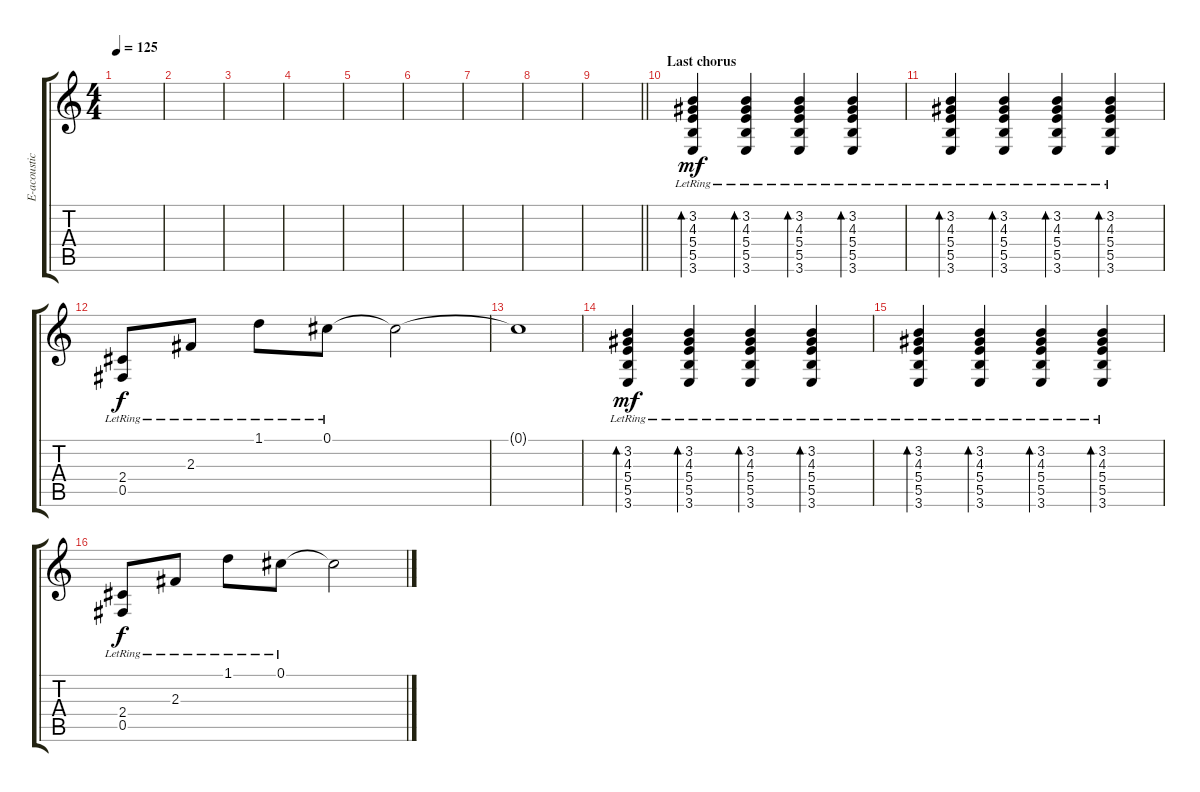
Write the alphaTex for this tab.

\track ("E-acoustic" "E-acoustic") {instrument electricguitarjazz}
\staff {score tabs}
\tuning (Db4 Ab3 E3 B2 Gb2 Db2) {hide}
\ts (4 4)
\tempo 125
\clef g2
\ks c
|
|
|
|
|
|
|
|
\barLineRight lightlight
|
\section ("" "Last chorus")
(3.2{lr} 4.3{lr} 5.4{lr} 5.5{lr} 3.6{lr}).4{bd 30 dy mf} (3.2{lr} 4.3{lr} 5.4{lr} 5.5{lr} 3.6{lr}).4{bd 30} (3.2{lr} 4.3{lr} 5.4{lr} 5.5{lr} 3.6{lr}).4{bd 30} (3.2{lr} 4.3{lr} 5.4{lr} 5.5{lr} 3.6{lr}).4{bd 30} |
(3.2{lr} 4.3{lr} 5.4{lr} 5.5{lr} 3.6{lr}).4{bd 30} (3.2{lr} 4.3{lr} 5.4{lr} 5.5{lr} 3.6{lr}).4{bd 30} (3.2{lr} 4.3{lr} 5.4{lr} 5.5{lr} 3.6{lr}).4{bd 30} (3.2{lr} 4.3{lr} 5.4{lr} 5.5{lr} 3.6{lr}).4{bd 30} |
(2.4{lr} 0.5{lr}).8{dy f} 2.3{lr}.8 1.1{lr}.8 0.1{lr}.8 0.1{t}.2 |
0.1{t}.1 |
(3.2{lr} 4.3{lr} 5.4{lr} 5.5{lr} 3.6{lr}).4{bd 30 dy mf} (3.2{lr} 4.3{lr} 5.4{lr} 5.5{lr} 3.6{lr}).4{bd 30} (3.2{lr} 4.3{lr} 5.4{lr} 5.5{lr} 3.6{lr}).4{bd 30} (3.2{lr} 4.3{lr} 5.4{lr} 5.5{lr} 3.6{lr}).4{bd 30} |
(3.2{lr} 4.3{lr} 5.4{lr} 5.5{lr} 3.6{lr}).4{bd 30} (3.2{lr} 4.3{lr} 5.4{lr} 5.5{lr} 3.6{lr}).4{bd 30} (3.2{lr} 4.3{lr} 5.4{lr} 5.5{lr} 3.6{lr}).4{bd 30} (3.2{lr} 4.3{lr} 5.4{lr} 5.5{lr} 3.6{lr}).4{bd 30} |
(2.4{lr} 0.5{lr}).8{dy f} 2.3{lr}.8 1.1{lr}.8 0.1{lr}.8 0.1{t}.2
